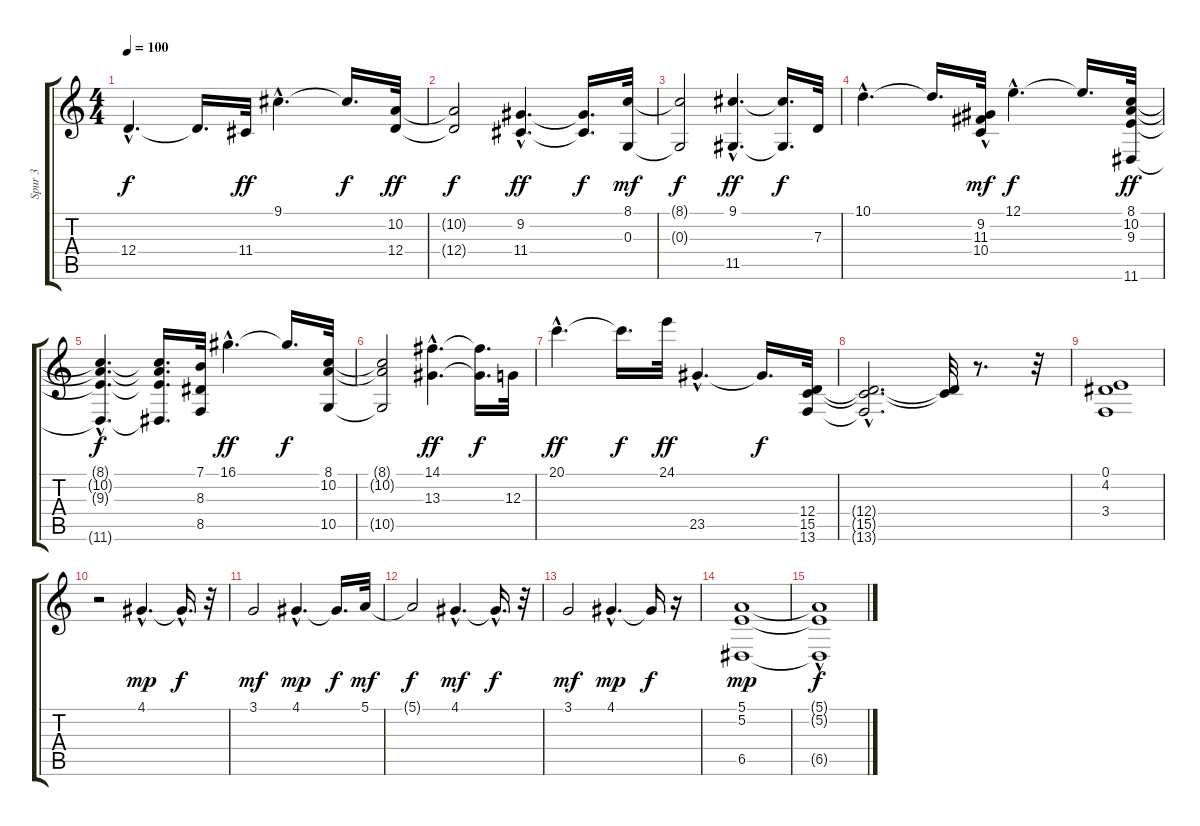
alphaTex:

\track ("Spur 3" "Spur 3") {instrument stringensemble1}
\staff {score tabs}
\tuning (E4 B3 G3 D3 A2 E2) {hide}
\ts (4 4)
\tempo 100
\clef g2
\ks c
12.4{hac}.4{d dy f} 12.4{t}.16{d} 11.4.32{dy ff} 9.1{hac}.4{d} 9.1{t}.16{d dy f} (10.2 12.4).32{dy ff} |
(10.2{t} 12.4{t}).2{dy f} (9.2{hac} 11.4{hac}).4{d dy ff} (9.2{t} 11.4{t}).16{d dy f} (8.1 0.3).32{dy mf} |
(8.1{t} 0.3{t}).2{dy f} (9.1{hac} 11.5{hac}).4{d dy ff} (9.1{t} 11.5{t}).16{d dy f} 7.3.32 |
10.1{hac}.4{d} 10.1{t}.16{d} (9.2{hac} 11.3 10.4).32{dy mf} 12.1{hac}.4{d dy f} 12.1{t}.16{d} (8.1 10.2 9.3 11.6).32{dy ff} |
(8.1{hac t} 10.2{hac t} 9.3{hac t} 11.6{hac t}).4{d dy f} (8.1{t} 10.2{t} 9.3{t} 11.6{t}).16{d} (7.1 8.3 8.5).32 16.1{hac}.4{d dy ff} 16.1{t}.16{d dy f} (8.1 10.2 10.5).32 |
(8.1{t} 10.2{t} 10.5{t}).2 (14.1{hac} 13.3{hac}).4{d dy ff} (14.1{t} 13.3{t}).16{d dy f} 12.3.32 |
20.1{hac}.4{d dy ff} 20.1{t}.16{d dy f} 24.1.32{dy ff} 23.5{hac}.4{d} 23.5{t}.16{d dy f} (12.4 15.5 13.6).32 |
(12.4{hac t} 15.5{hac t} 13.6{hac t}).2{d} (12.4{t} 15.5{t}).32 r.8{d} r.32 |
(0.1 4.2 3.4).1 |
r.2 4.1{hac}.4{d dy mp} 4.1{hac t}.16{d dy f} r.32 |
3.1.2{dy mf} 4.1{hac}.4{d dy mp} 4.1{t}.16{d dy f} 5.1.32{dy mf} |
5.1{t}.2{dy f} 4.1{hac}.4{d dy mf} 4.1{hac t}.16{d dy f} r.32 |
3.1.2{dy mf} 4.1{hac}.4{d dy mp} 4.1{t}.16{dy f} r.16 |
(5.1 5.2 6.5).1{dy mp} |
(5.1{t} 5.2{t} 6.5{hac t}).1{dy f}
